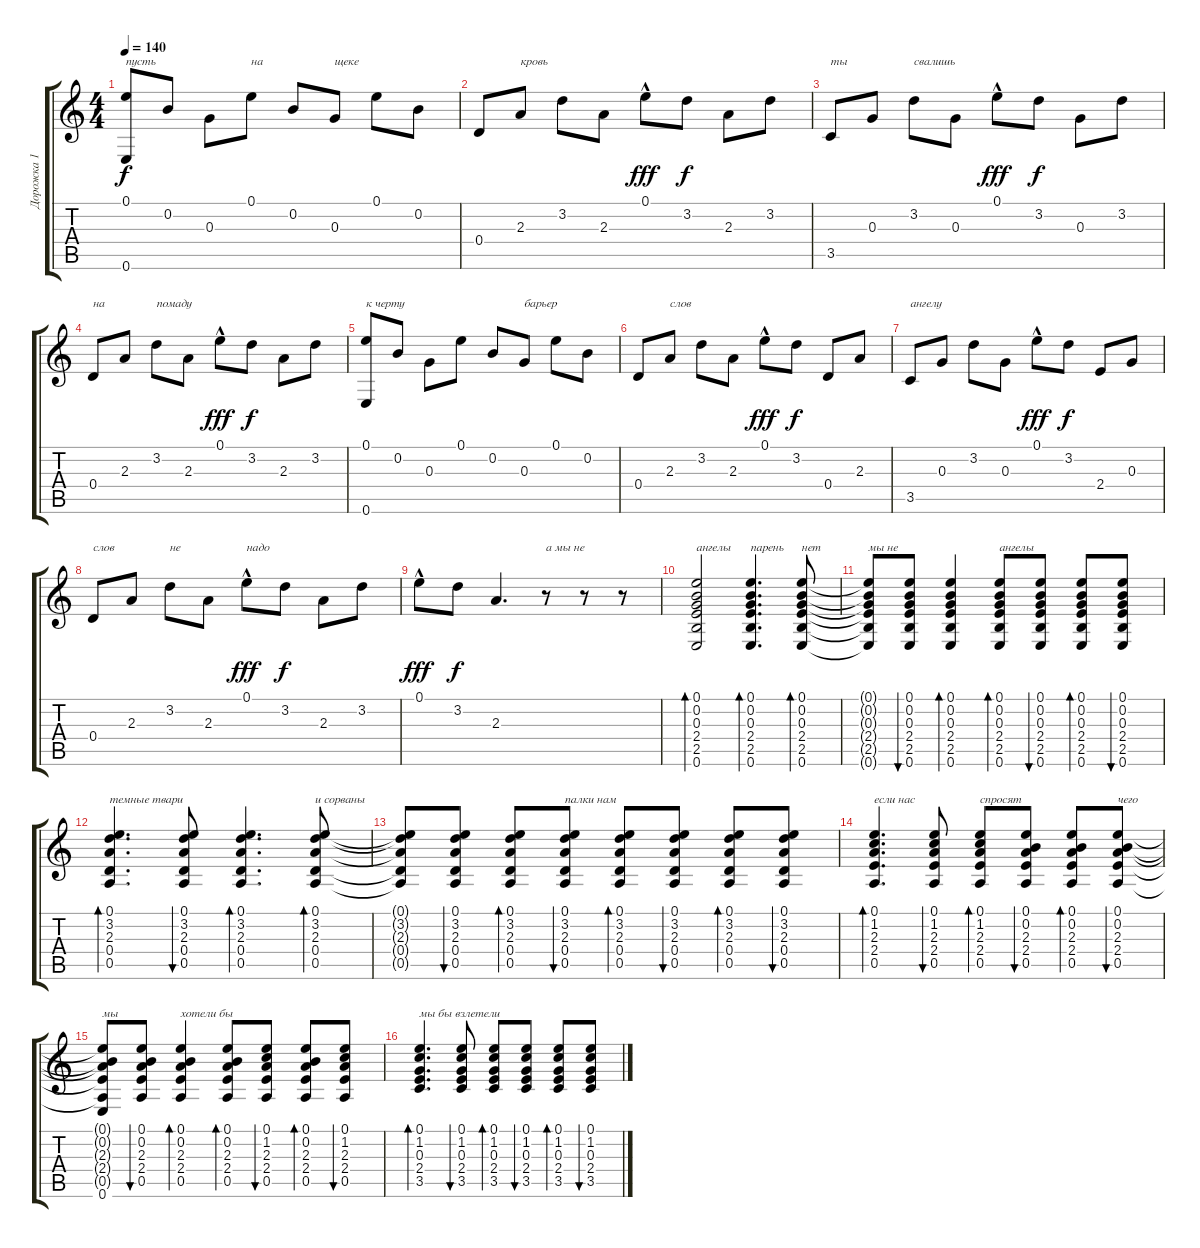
\track ("Дорожка 1" "Дорожка 1") {instrument acousticguitarsteel}
\staff {score tabs}
\tuning (E4 B3 G3 D3 A2 E2) {hide}
\ts (4 4)
\tempo 140
\clef g2
\ks c
(0.1 0.6).8{txt "пусть" dy f} 0.2.8 0.3.8 0.1.8{txt "на"} 0.2.8 0.3.8{txt "щеке"} 0.1.8 0.2.8 |
0.4.8 2.3.8{txt "кровь"} 3.2.8 2.3.8 0.1{hac}.8{dy fff} 3.2.8{dy f} 2.3.8 3.2.8 |
3.5.8{txt "ты"} 0.3.8 3.2.8{txt "свалишь"} 0.3.8 0.1{hac}.8{dy fff} 3.2.8{dy f} 0.3.8 3.2.8 |
0.4.8{txt "на"} 2.3.8 3.2.8{txt "помаду"} 2.3.8 0.1{hac}.8{dy fff} 3.2.8{dy f} 2.3.8 3.2.8 |
(0.1 0.6).8{txt "к черту"} 0.2.8 0.3.8 0.1.8 0.2.8 0.3.8{txt "барьер"} 0.1.8 0.2.8 |
0.4.8 2.3.8{txt "слов"} 3.2.8 2.3.8 0.1{hac}.8{dy fff} 3.2.8{dy f} 0.4.8 2.3.8 |
3.5.8{txt "ангелу"} 0.3.8 3.2.8 0.3.8 0.1{hac}.8{dy fff} 3.2.8{dy f} 2.4.8 0.3.8 |
0.4.8{txt "слов"} 2.3.8 3.2.8{txt "не"} 2.3.8 0.1{hac}.8{txt "надо" dy fff} 3.2.8{dy f} 2.3.8 3.2.8 |
0.1{hac}.8{dy fff} 3.2.8{dy f} 2.3.4{d} r.8{txt "а мы не"} r.8 r.8 |
(0.1 0.2 0.3 2.4 2.5 0.6).2{bd 120 txt "ангелы"} (0.1 0.2 0.3 2.4 2.5 0.6).4{d bd 30 txt "парень"} (0.1 0.2 0.3 2.4 2.5 0.6).8{bd 30 txt "нет"} |
(0.1{t} 0.2{t} 0.3{t} 2.4{t} 2.5{t} 0.6{t}).8{txt "мы не "} (0.1 0.2 0.3 2.4 2.5 0.6).8{bu 30} (0.1 0.2 0.3 2.4 2.5 0.6).4{bd 30} (0.1 0.2 0.3 2.4 2.5 0.6).8{bd 30 txt "ангелы"} (0.1 0.2 0.3 2.4 2.5 0.6).8{bu 30} (0.1 0.2 0.3 2.4 2.5 0.6).8{bd 30} (0.1 0.2 0.3 2.4 2.5 0.6).8{bu 30} |
(0.1 3.2 2.3 0.4 0.5).4{d bd 60 txt "темные твари"} (0.1 3.2 2.3 0.4 0.5).8{bu 60} (0.1 3.2 2.3 0.4 0.5).4{d bd 60} (0.1 3.2 2.3 0.4 0.5).8{bd 60 txt "и сорваны"} |
(0.1{t} 3.2{t} 2.3{t} 0.4{t} 0.5{t}).8 (0.1 3.2 2.3 0.4 0.5).8{bu 60} (0.1 3.2 2.3 0.4 0.5).8{bd 60} (0.1 3.2 2.3 0.4 0.5).8{bu 60 txt "палки нам"} (0.1 3.2 2.3 0.4 0.5).8{bd 60} (0.1 3.2 2.3 0.4 0.5).8{bu 60} (0.1 3.2 2.3 0.4 0.5).8{bd 60} (0.1 3.2 2.3 0.4 0.5).8{bu 60} |
(0.1 1.2 2.3 2.4 0.5).4{d bd 60 txt "если нас"} (0.1 1.2 2.3 2.4 0.5).8{bu 60} (0.1 1.2 2.3 2.4 0.5).8{bd 60 txt "спросят"} (0.1 0.2 2.3 2.4 0.5).8{bu 60} (0.1 0.2 2.3 2.4 0.5).8{bd 30} (0.1 0.2 2.3 2.4 0.5).8{bu 60 txt "чего"} |
(0.1{t} 0.2{t} 2.3{t} 2.4{t} 0.5{t} 0.6).8{txt "мы"} (0.1 0.2 2.3 2.4 0.5).8{bu 30} (0.1 0.2 2.3 2.4 0.5).4{bd 30 txt "хотели бы"} (0.1 0.2 2.3 2.4 0.5).8{bd 30} (0.1 1.2 2.3 2.4 0.5).8{bu 30} (0.1 0.2 2.3 2.4 0.5).8{bd 30} (0.1 1.2 2.3 2.4 0.5).8{bu 30} |
(0.1 1.2 0.3 2.4 3.5).4{d bd 60 txt "мы бы взлетели"} (0.1 1.2 0.3 2.4 3.5).8{bu 60} (0.1 1.2 0.3 2.4 3.5).8{bd 30} (0.1 1.2 0.3 2.4 3.5).8{bu 60} (0.1 1.2 0.3 2.4 3.5).8{bd 60} (0.1 1.2 0.3 2.4 3.5).8{bu 60}
